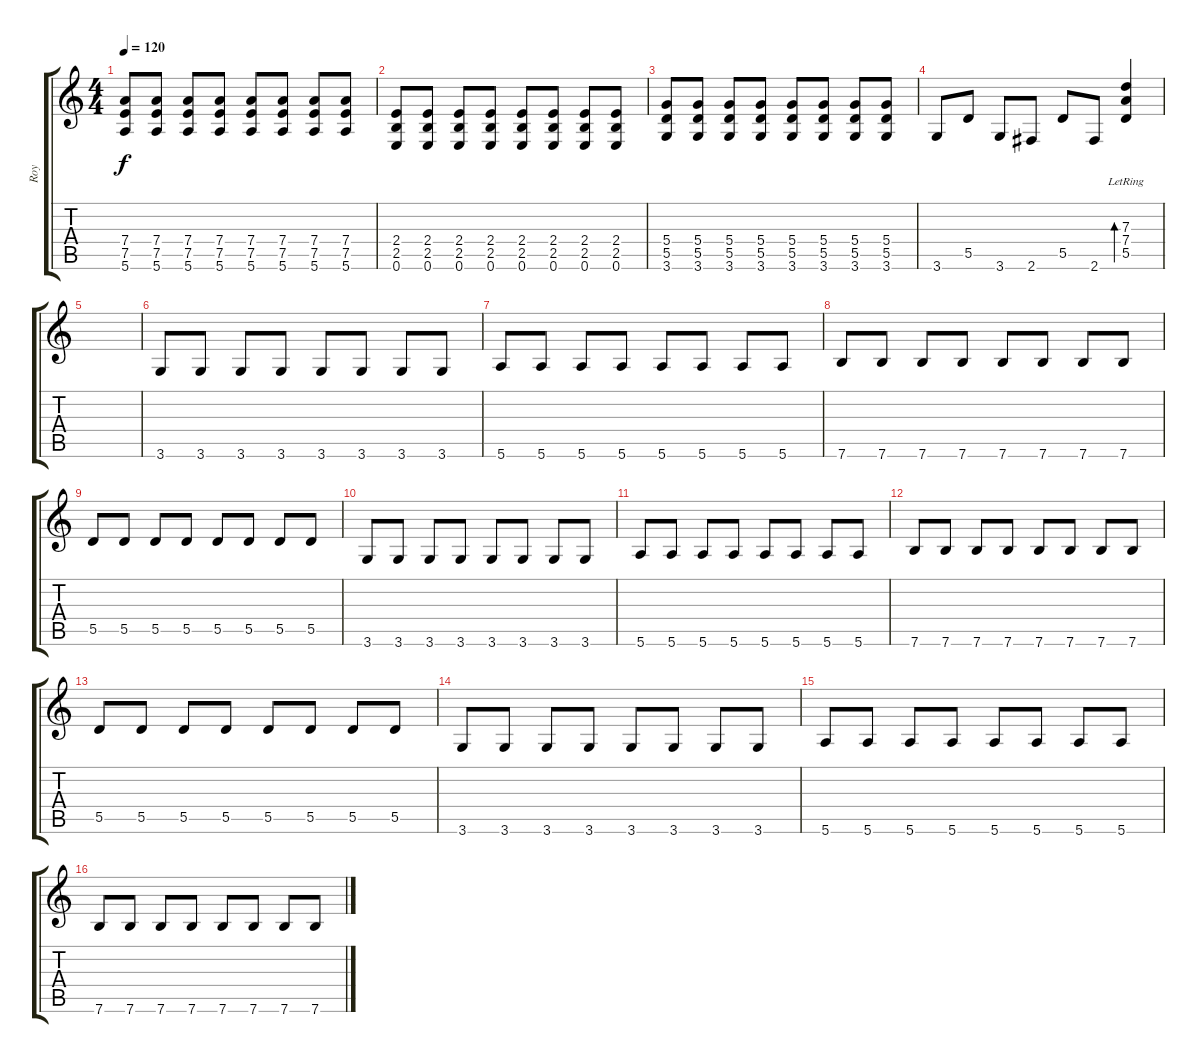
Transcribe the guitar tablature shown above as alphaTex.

\track ("Roy" "Roy") {instrument distortionguitar}
\staff {score tabs}
\tuning (E4 B3 G3 D3 A2 E2) {hide}
\ts (4 4)
\tempo 120
\clef g2
\ks c
(7.4 7.5 5.6).8{dy f} (7.4 7.5 5.6).8 (7.4 7.5 5.6).8 (7.4 7.5 5.6).8 (7.4 7.5 5.6).8 (7.4 7.5 5.6).8 (7.4 7.5 5.6).8 (7.4 7.5 5.6).8 |
(2.4 2.5 0.6).8 (2.4 2.5 0.6).8 (2.4 2.5 0.6).8 (2.4 2.5 0.6).8 (2.4 2.5 0.6).8 (2.4 2.5 0.6).8 (2.4 2.5 0.6).8 (2.4 2.5 0.6).8 |
(5.4 5.5 3.6).8 (5.4 5.5 3.6).8 (5.4 5.5 3.6).8 (5.4 5.5 3.6).8 (5.4 5.5 3.6).8 (5.4 5.5 3.6).8 (5.4 5.5 3.6).8 (5.4 5.5 3.6).8 |
3.6.8 5.5.8 3.6.8 2.6.8 5.5.8 2.6.8 (7.3{lr} 7.4{lr} 5.5{lr}).4{bd 60} |
|
3.6.8 3.6.8 3.6.8 3.6.8 3.6.8 3.6.8 3.6.8 3.6.8 |
5.6.8 5.6.8 5.6.8 5.6.8 5.6.8 5.6.8 5.6.8 5.6.8 |
7.6.8 7.6.8 7.6.8 7.6.8 7.6.8 7.6.8 7.6.8 7.6.8 |
5.5.8 5.5.8 5.5.8 5.5.8 5.5.8 5.5.8 5.5.8 5.5.8 |
3.6.8 3.6.8 3.6.8 3.6.8 3.6.8 3.6.8 3.6.8 3.6.8 |
5.6.8 5.6.8 5.6.8 5.6.8 5.6.8 5.6.8 5.6.8 5.6.8 |
7.6.8 7.6.8 7.6.8 7.6.8 7.6.8 7.6.8 7.6.8 7.6.8 |
5.5.8 5.5.8 5.5.8 5.5.8 5.5.8 5.5.8 5.5.8 5.5.8 |
3.6.8 3.6.8 3.6.8 3.6.8 3.6.8 3.6.8 3.6.8 3.6.8 |
5.6.8 5.6.8 5.6.8 5.6.8 5.6.8 5.6.8 5.6.8 5.6.8 |
7.6.8 7.6.8 7.6.8 7.6.8 7.6.8 7.6.8 7.6.8 7.6.8
